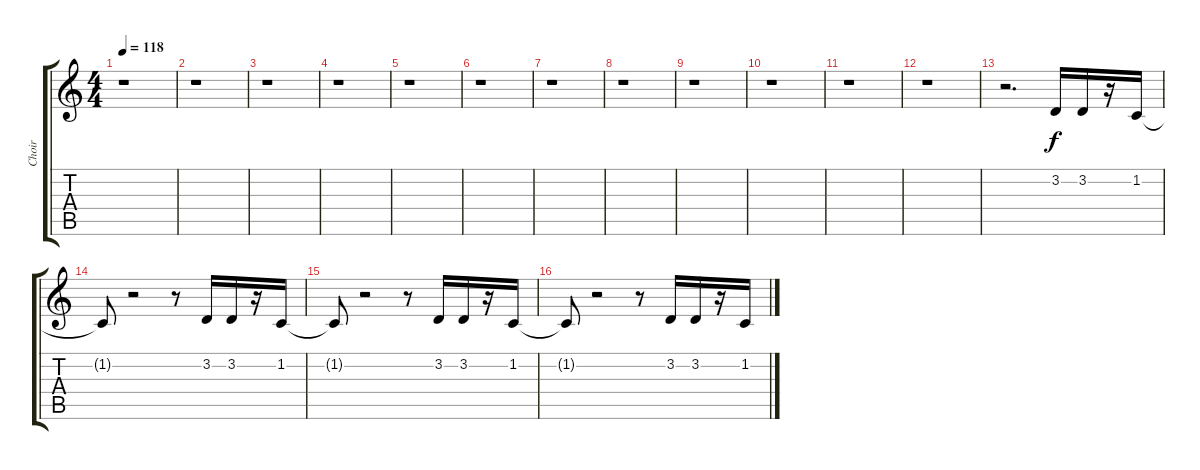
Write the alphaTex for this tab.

\track ("Choir" "Choir") {instrument pad4choir}
\staff {score tabs}
\tuning (E4 B3 G3 D3 A2 E2) {hide}
\ts (4 4)
\tempo 118
\clef g2
\ks c
r.1{dy f} |
r.1 |
r.1 |
r.1 |
r.1 |
r.1 |
r.1 |
r.1 |
r.1 |
r.1 |
r.1 |
r.1 |
r.2{d} 3.2.16 3.2.16 r.16 1.2.16 |
1.2{t}.8 r.2 r.8 3.2.16 3.2.16 r.16 1.2.16 |
1.2{t}.8 r.2 r.8 3.2.16 3.2.16 r.16 1.2.16 |
1.2{t}.8 r.2 r.8 3.2.16 3.2.16 r.16 1.2.16
